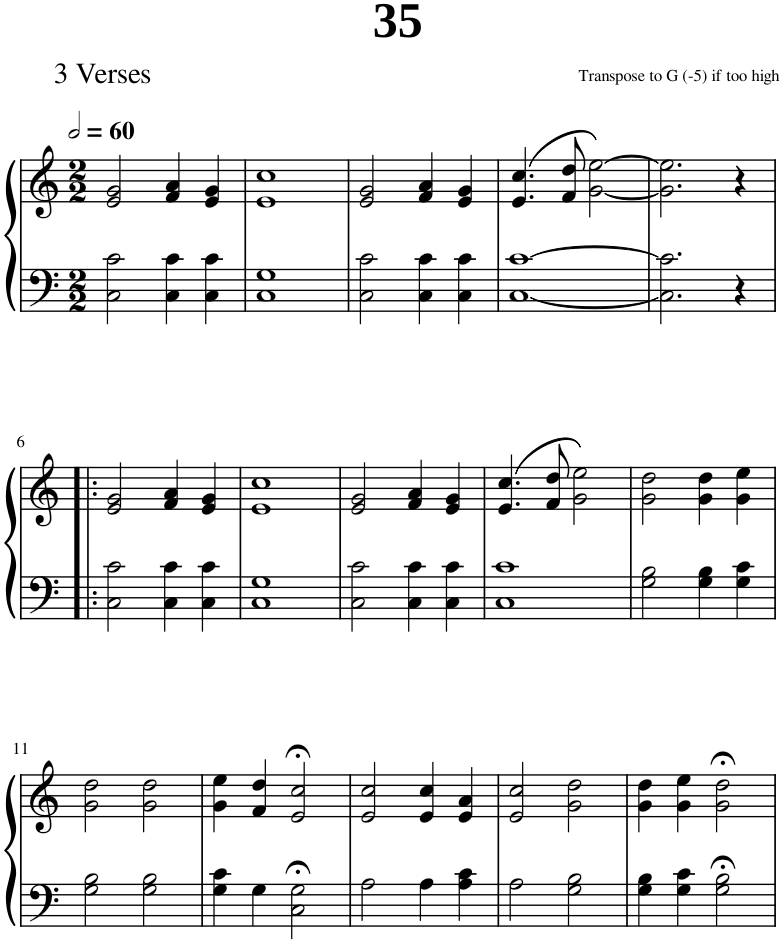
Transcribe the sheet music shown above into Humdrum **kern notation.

**kern	**kern
*part1	*part1
*staff2	*staff1
*I"Piano	*
*I'Pno.	*
*clefF4	*clefG2
*k[]	*k[]
*M2/2	*M2/2
*MM120	*MM120
=1	=1
2C\ 2c\	2e/ 2g/
4C\ 4c\	4f/ 4a/
4C\ 4c\	4e/ 4g/
=2	=2
1C 1G	1e 1cc
=3	=3
2C\ 2c\	2e/ 2g/
4C\ 4c\	4f/ 4a/
4C\ 4c\	4e/ 4g/
=4	=4
[1C [1c	(4.e/ 4.cc/
.	8f/ 8dd/
.	[2g\ [2ee\)
=5	=5
2.C\] 2.c\]	2.g\] 2.ee\]
4r	4r
!!LO:LB:g=z
=6!|:	=6!|:
2C\ 2c\	2e/ 2g/
4C\ 4c\	4f/ 4a/
4C\ 4c\	4e/ 4g/
=7	=7
1C 1G	1e 1cc
=8	=8
2C\ 2c\	2e/ 2g/
4C\ 4c\	4f/ 4a/
4C\ 4c\	4e/ 4g/
=9	=9
1C 1c	(4.e/ 4.cc/
.	8f/ 8dd/
.	2g\ 2ee\)
=10	=10
2G\ 2B\	2g\ 2dd\
4G\ 4B\	4g\ 4dd\
4G\ 4c\	4g\ 4ee\
!!LO:LB:g=z
=11	=11
2G\ 2B\	2g\ 2dd\
2G\ 2B\	2g\ 2dd\
=12	=12
4G\ 4c\	4g\ 4ee\
4G\	4f/ 4dd/
2C\;< 2G\;<	2e/;< 2cc/;<
=13	=13
2A\	2e/ 2cc/
4A\	4e/ 4cc/
4A\ 4c\	4e/ 4a/
=14	=14
2A\	2e/ 2cc/
2G\ 2B\	2g\ 2dd\
=15	=15
4G\ 4B\	4g\ 4dd\
4G\ 4c\	4g\ 4ee\
2G\;< 2B\;<	2g\;< 2dd\;<
=	=
*-	*-
